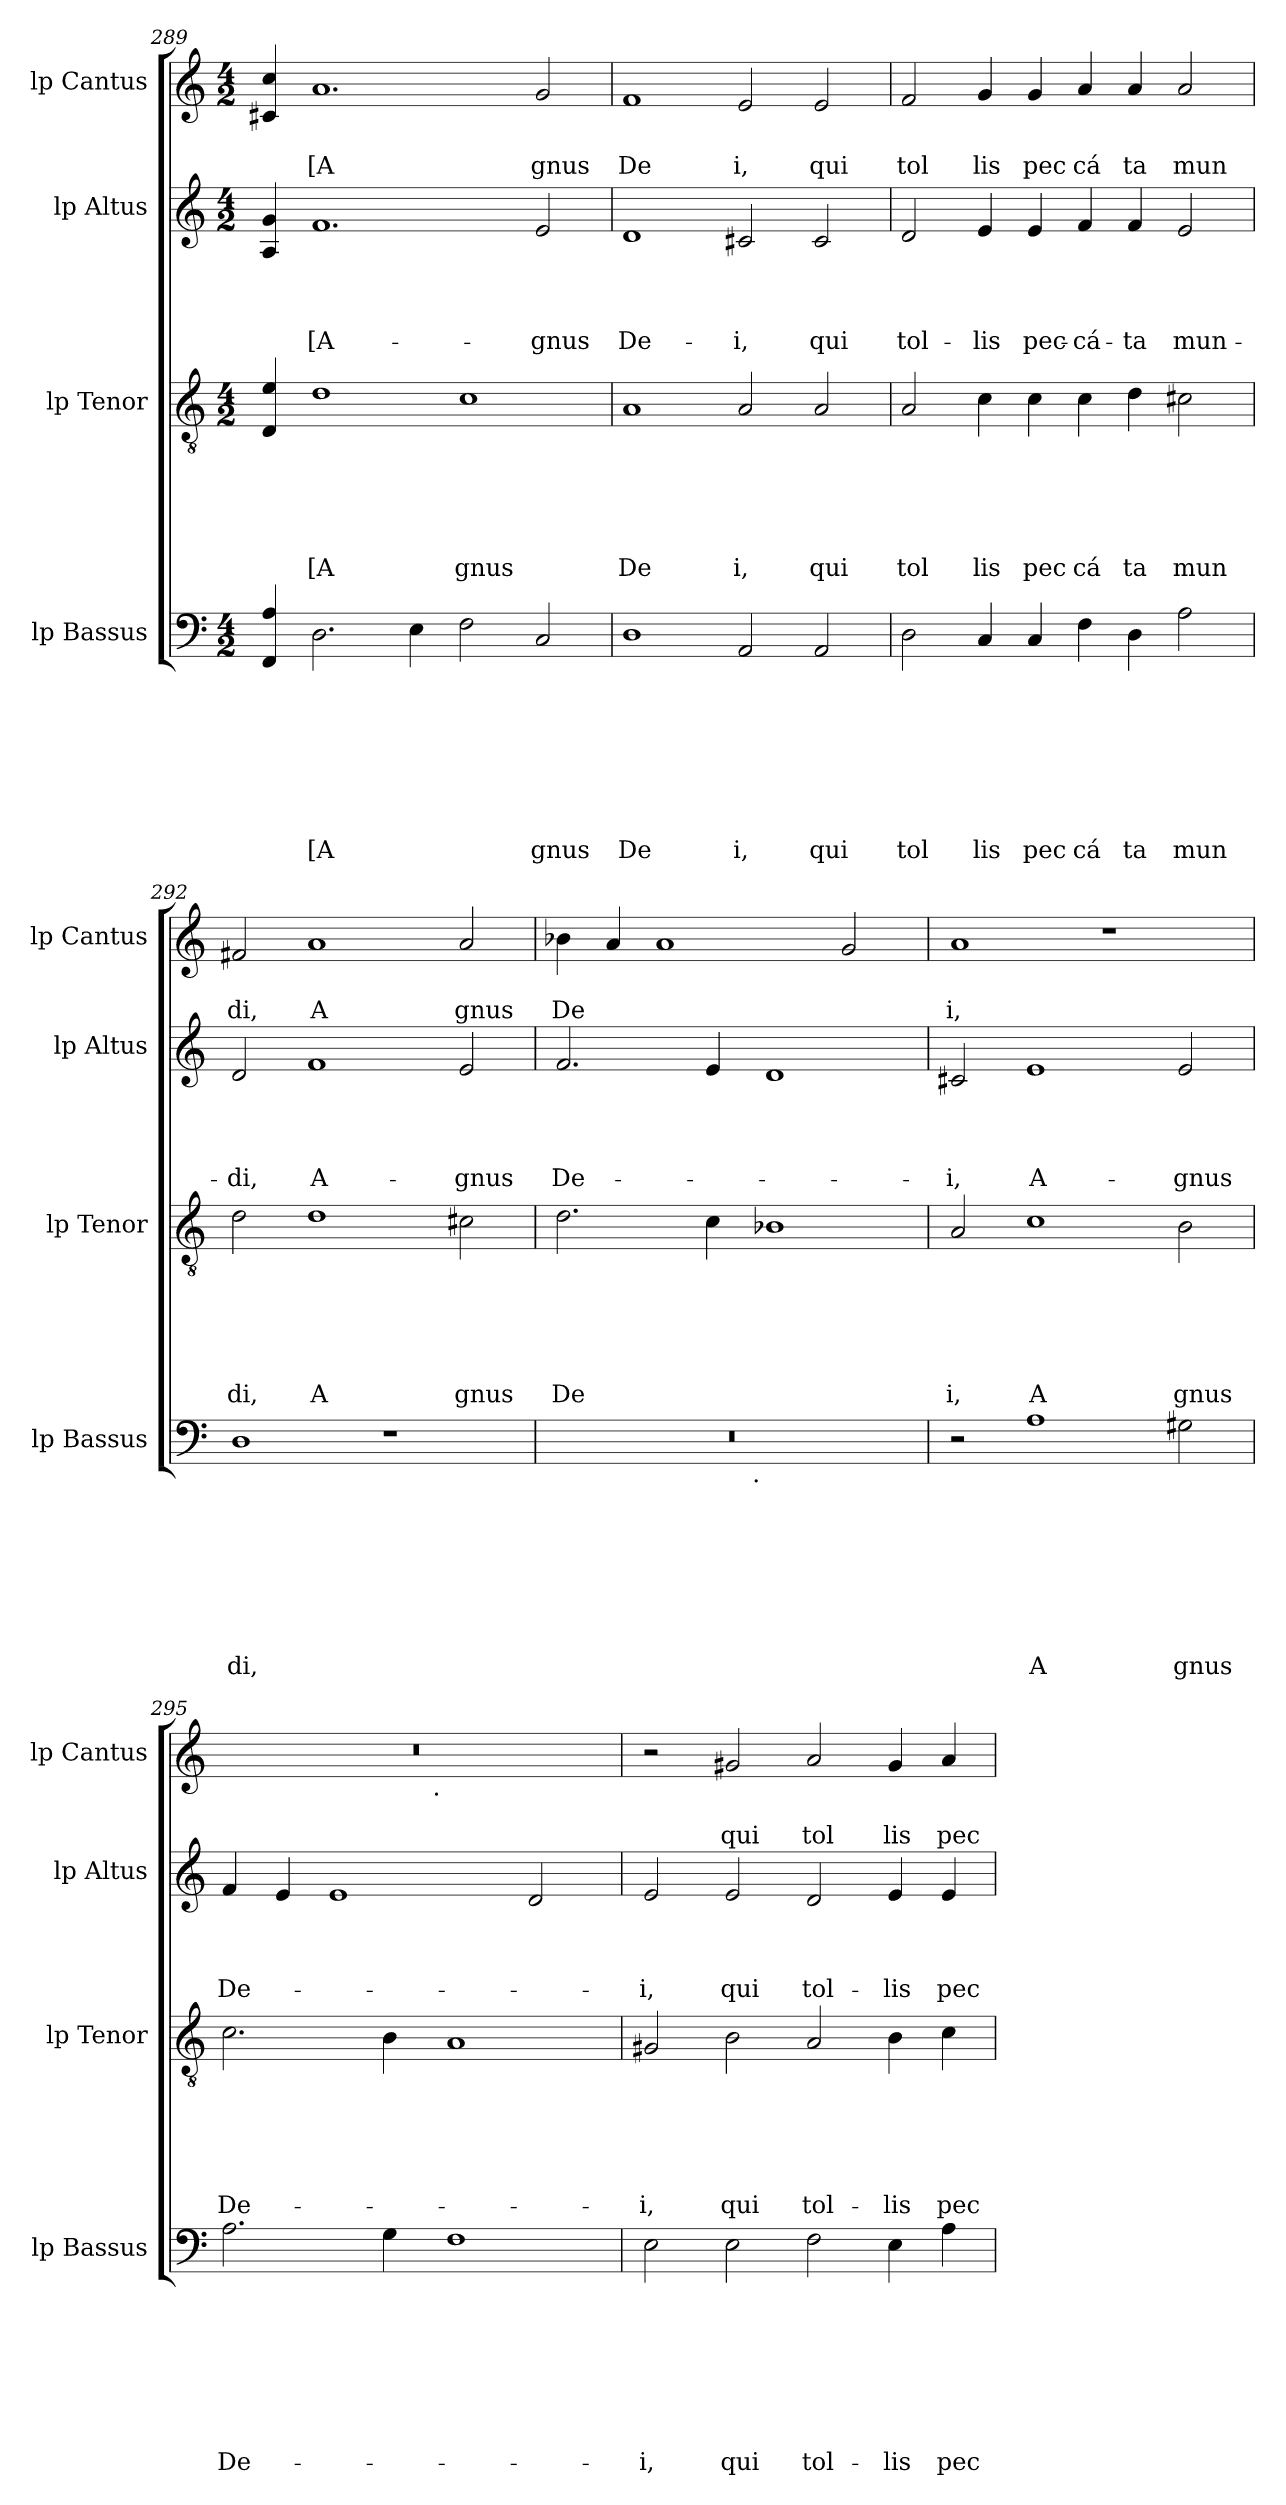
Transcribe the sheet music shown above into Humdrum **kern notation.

**kern	**text	**text	**text	**text	**text	**text	**text	**text	**kern	**text	**text	**text	**text	**text	**text	**kern	**text	**text	**text	**text	**kern	**text	**text
*part4	*part4	*part4	*part4	*part4	*part4	*part4	*part4	*part4	*part3	*part3	*part3	*part3	*part3	*part3	*part3	*part2	*part2	*part2	*part2	*part2	*part1	*part1	*part1
*staff4	*staff4	*staff4	*staff4	*staff4	*staff4	*staff4	*staff4	*staff4	*staff3	*staff3	*staff3	*staff3	*staff3	*staff3	*staff3	*staff2	*staff2	*staff2	*staff2	*staff2	*staff1	*staff1	*staff1
*I"lp Bassus	*	*	*	*	*	*	*	*	*I"lp Tenor	*	*	*	*	*	*	*I"lp Altus	*	*	*	*	*I"lp Cantus	*	*
*I'lp Bassus	*	*	*	*	*	*	*	*	*I'lp Tenor	*	*	*	*	*	*	*I'lp Altus	*	*	*	*	*I'lp Cantus	*	*
!!LO:PB:g=z
*clefF4	*	*	*	*	*	*	*	*	*clefGv2	*	*	*	*	*	*	*clefG2	*	*	*	*	*clefG2	*	*
*k[]	*	*	*	*	*	*	*	*	*k[]	*	*	*	*	*	*	*k[]	*	*	*	*	*k[]	*	*
*C:	*	*	*	*	*	*	*	*	*C:	*	*	*	*	*	*	*C:	*	*	*	*	*C:	*	*
*M4/2	*	*	*	*	*	*	*	*	*M4/2	*	*	*	*	*	*	*M4/2	*	*	*	*	*M4/2	*	*
=289	=289	=289	=289	=289	=289	=289	=289	=289	=289	=289	=289	=289	=289	=289	=289	=289	=289	=289	=289	=289	=289	=289	=289
4FF/ 4A/	.	.	.	.	.	.	.	.	4D/ 4e/	.	.	.	.	.	.	4A/ 4g/	.	.	.	.	4c#X/ 4cc/	.	.
!	!	!	!	!	!	!	!	!LO:LY:b	!	!	!	!	!	!	!LO:LY:b	!	!	!	!	!LO:LY:b	!	!	!LO:LY:b
2.D\	.	.	.	.	.	.	.	[A	1d	.	.	.	.	.	[A	1.f	.	.	.	[A-	1.a	.	[A
4E\	.	.	.	.	.	.	.	.	.	.	.	.	.	.	.	.	.	.	.	.	.	.	.
!	!	!	!	!	!	!	!	!	!	!	!	!	!	!	!LO:LY:b	!	!	!	!	!	!	!	!
2F\	.	.	.	.	.	.	.	.	1c	.	.	.	.	.	gnus	.	.	.	.	.	.	.	.
!	!	!	!	!	!	!	!	!LO:LY:b	!	!	!	!	!	!	!	!	!	!	!	!LO:LY:b	!	!	!LO:LY:b
2C/	.	.	.	.	.	.	.	gnus	.	.	.	.	.	.	.	2e/	.	.	.	-gnus	2g/	.	gnus
=290	=290	=290	=290	=290	=290	=290	=290	=290	=290	=290	=290	=290	=290	=290	=290	=290	=290	=290	=290	=290	=290	=290	=290
!	!	!	!	!	!	!	!	!LO:LY:b	!	!	!	!	!	!	!LO:LY:b	!	!	!	!	!LO:LY:b	!	!	!LO:LY:b
1D	.	.	.	.	.	.	.	De	1A	.	.	.	.	.	De	1d	.	.	.	De-	1f	.	De
!	!	!	!	!	!	!	!	!LO:LY:b	!	!	!	!	!	!	!LO:LY:b	!	!	!	!	!LO:LY:b	!	!	!LO:LY:b
2AA/	.	.	.	.	.	.	.	i,	2A/	.	.	.	.	.	i,	2c#X/	.	.	.	-i,	2e/	.	i,
!	!	!	!	!	!	!	!	!LO:LY:b	!	!	!	!	!	!	!LO:LY:b	!	!	!	!	!LO:LY:b	!	!	!LO:LY:b
2AA/	.	.	.	.	.	.	.	qui	2A/	.	.	.	.	.	qui	2c#/	.	.	.	qui	2e/	.	qui
=291	=291	=291	=291	=291	=291	=291	=291	=291	=291	=291	=291	=291	=291	=291	=291	=291	=291	=291	=291	=291	=291	=291	=291
!	!	!	!	!	!	!	!	!LO:LY:b	!	!	!	!	!	!	!LO:LY:b	!	!	!	!	!LO:LY:b	!	!	!LO:LY:b
2D\	.	.	.	.	.	.	.	tol	2A/	.	.	.	.	.	tol	2d/	.	.	.	tol-	2f/	.	tol
!	!	!	!	!	!	!	!	!LO:LY:b	!	!	!	!	!	!	!LO:LY:b	!	!	!	!	!LO:LY:b	!	!	!LO:LY:b
4C/	.	.	.	.	.	.	.	lis	4c\	.	.	.	.	.	lis	4e/	.	.	.	-lis	4g/	.	lis
!	!	!	!	!	!	!	!	!LO:LY:b	!	!	!	!	!	!	!LO:LY:b	!	!	!	!	!LO:LY:b	!	!	!LO:LY:b
4C/	.	.	.	.	.	.	.	pec	4c\	.	.	.	.	.	pec	4e/	.	.	.	pec-	4g/	.	pec
!	!	!	!	!	!	!	!	!LO:LY:b	!	!	!	!	!	!	!LO:LY:b	!	!	!	!	!LO:LY:b	!	!	!LO:LY:b
4F\	.	.	.	.	.	.	.	cá	4c\	.	.	.	.	.	cá	4f/	.	.	.	-cá-	4a/	.	cá
!	!	!	!	!	!	!	!	!LO:LY:b	!	!	!	!	!	!	!LO:LY:b	!	!	!	!	!LO:LY:b	!	!	!LO:LY:b
4D\	.	.	.	.	.	.	.	ta	4d\	.	.	.	.	.	ta	4f/	.	.	.	-ta	4a/	.	ta
!	!	!	!	!	!	!	!	!LO:LY:b	!	!	!	!	!	!	!LO:LY:b	!	!	!	!	!LO:LY:b	!	!	!LO:LY:b
2A\	.	.	.	.	.	.	.	mun	2c#X\	.	.	.	.	.	mun	2e/	.	.	.	mun-	2a/	.	mun
=292	=292	=292	=292	=292	=292	=292	=292	=292	=292	=292	=292	=292	=292	=292	=292	=292	=292	=292	=292	=292	=292	=292	=292
!	!	!	!	!	!	!	!	!LO:LY:b	!	!	!	!	!	!	!LO:LY:b	!	!	!	!	!LO:LY:b	!	!	!LO:LY:b
1D	.	.	.	.	.	.	.	di,	2d\	.	.	.	.	.	di,	2d/	.	.	.	-di,	2f#X/	.	di,
!	!	!	!	!	!	!	!	!	!	!	!	!	!	!	!LO:LY:b	!	!	!	!	!LO:LY:b	!	!	!LO:LY:b
.	.	.	.	.	.	.	.	.	1d	.	.	.	.	.	A	1f	.	.	.	A-	1a	.	A
1r	.	.	.	.	.	.	.	.	.	.	.	.	.	.	.	.	.	.	.	.	.	.	.
!	!	!	!	!	!	!	!	!	!	!	!	!	!	!	!LO:LY:b	!	!	!	!	!LO:LY:b	!	!	!LO:LY:b
.	.	.	.	.	.	.	.	.	2c#X\	.	.	.	.	.	gnus	2e/	.	.	.	-gnus	2a/	.	gnus
=293	=293	=293	=293	=293	=293	=293	=293	=293	=293	=293	=293	=293	=293	=293	=293	=293	=293	=293	=293	=293	=293	=293	=293
!	!	!	!	!	!	!	!	!	!	!	!	!	!	!	!LO:LY:b	!	!	!	!	!LO:LY:b	!	!	!LO:LY:b
*^	*	*	*	*	*	*	*	*	*	*	*	*	*	*	*	*	*	*	*	*	*	*	*
0r	2ryy	.	.	.	.	.	.	.	.	2.d\	.	.	.	.	.	De	2.f/	.	.	.	De-	4b-X\	.	De
.	.	.	.	.	.	.	.	.	.	.	.	.	.	.	.	.	.	.	.	.	.	4a/	.	.
.	4...ryy	.	.	.	.	.	.	.	.	.	.	.	.	.	.	.	.	.	.	.	.	1a	.	.
.	.	.	.	.	.	.	.	.	.	4c\	.	.	.	.	.	.	4e/	.	.	.	.	.	.	.
!	!LO:TX:b:t=.	!	!	!	!	!	!	!	!	!	!	!	!	!	!	!	!	!	!	!	!	!	!	!
.	1ryy	.	.	.	.	.	.	.	.	.	.	.	.	.	.	.	.	.	.	.	.	.	.	.
.	.	.	.	.	.	.	.	.	.	1B-X	.	.	.	.	.	.	1d	.	.	.	.	.	.	.
.	.	.	.	.	.	.	.	.	.	.	.	.	.	.	.	.	.	.	.	.	.	2g/	.	.
.	32ryy	.	.	.	.	.	.	.	.	.	.	.	.	.	.	.	.	.	.	.	.	.	.	.
=294	=294	=294	=294	=294	=294	=294	=294	=294	=294	=294	=294	=294	=294	=294	=294	=294	=294	=294	=294	=294	=294	=294	=294	=294
!	!	!	!	!	!	!	!	!	!	!	!	!	!	!	!	!LO:LY:b	!	!	!	!	!LO:LY:b	!	!	!LO:LY:b
*v	*v	*	*	*	*	*	*	*	*	*	*	*	*	*	*	*	*	*	*	*	*	*	*	*
2r	.	.	.	.	.	.	.	.	2A/	.	.	.	.	.	i,	2c#X/	.	.	.	-i,	1a	.	i,
!	!	!	!	!	!	!	!	!LO:LY:b	!	!	!	!	!	!	!LO:LY:b	!	!	!	!	!LO:LY:b	!	!	!
1A	.	.	.	.	.	.	.	A	1c	.	.	.	.	.	A	1e	.	.	.	A-	.	.	.
.	.	.	.	.	.	.	.	.	.	.	.	.	.	.	.	.	.	.	.	.	1r	.	.
!	!	!	!	!	!	!	!	!LO:LY:b	!	!	!	!	!	!	!LO:LY:b	!	!	!	!	!LO:LY:b	!	!	!
2G#X\	.	.	.	.	.	.	.	gnus	2B\	.	.	.	.	.	gnus	2e/	.	.	.	-gnus	.	.	.
!!LO:LB:g=z
=295	=295	=295	=295	=295	=295	=295	=295	=295	=295	=295	=295	=295	=295	=295	=295	=295	=295	=295	=295	=295	=295	=295	=295
!	!	!	!	!	!	!	!	!LO:LY:b	!	!	!	!	!	!	!LO:LY:b	!	!	!	!	!LO:LY:b	!	!	!
*	*	*	*	*	*	*	*	*	*	*	*	*	*	*	*	*	*	*	*	*	*^	*	*
2.A\	.	.	.	.	.	.	.	De-	2.c\	.	.	.	.	.	De-	4f/	.	.	.	De-	0r	2ryy	.	.
.	.	.	.	.	.	.	.	.	.	.	.	.	.	.	.	4e/	.	.	.	.	.	.	.	.
.	.	.	.	.	.	.	.	.	.	.	.	.	.	.	.	1e	.	.	.	.	.	4...ryy	.	.
4G\	.	.	.	.	.	.	.	.	4B\	.	.	.	.	.	.	.	.	.	.	.	.	.	.	.
!	!	!	!	!	!	!	!	!	!	!	!	!	!	!	!	!	!	!	!	!	!	!LO:TX:b:t=.	!	!
.	.	.	.	.	.	.	.	.	.	.	.	.	.	.	.	.	.	.	.	.	.	1ryy	.	.
1F	.	.	.	.	.	.	.	.	1A	.	.	.	.	.	.	.	.	.	.	.	.	.	.	.
.	.	.	.	.	.	.	.	.	.	.	.	.	.	.	.	2d/	.	.	.	.	.	.	.	.
.	.	.	.	.	.	.	.	.	.	.	.	.	.	.	.	.	.	.	.	.	.	32ryy	.	.
=296	=296	=296	=296	=296	=296	=296	=296	=296	=296	=296	=296	=296	=296	=296	=296	=296	=296	=296	=296	=296	=296	=296	=296	=296
!	!	!	!	!	!	!	!	!LO:LY:b	!	!	!	!	!	!	!LO:LY:b	!	!	!	!	!LO:LY:b	!	!	!	!
*	*	*	*	*	*	*	*	*	*	*	*	*	*	*	*	*	*	*	*	*	*v	*v	*	*
2E\	.	.	.	.	.	.	.	-i,	2G#X/	.	.	.	.	.	-i,	2e/	.	.	.	-i,	2r	.	.
!	!	!	!	!	!	!	!	!LO:LY:b	!	!	!	!	!	!	!LO:LY:b	!	!	!	!	!LO:LY:b	!	!	!LO:LY:b
2E\	.	.	.	.	.	.	.	qui	2B\	.	.	.	.	.	qui	2e/	.	.	.	qui	2g#X/	.	qui
!	!	!	!	!	!	!	!	!LO:LY:b	!	!	!	!	!	!	!LO:LY:b	!	!	!	!	!LO:LY:b	!	!	!LO:LY:b
2F\	.	.	.	.	.	.	.	tol-	2A/	.	.	.	.	.	tol-	2d/	.	.	.	tol-	2a/	.	tol
!	!	!	!	!	!	!	!	!LO:LY:b	!	!	!	!	!	!	!LO:LY:b	!	!	!	!	!LO:LY:b	!	!	!LO:LY:b
4E\	.	.	.	.	.	.	.	-lis	4B\	.	.	.	.	.	-lis	4e/	.	.	.	-lis	4g#/	.	lis
!	!	!	!	!	!	!	!	!LO:LY:b	!	!	!	!	!	!	!LO:LY:b	!	!	!	!	!LO:LY:b	!	!	!LO:LY:b
4A\	.	.	.	.	.	.	.	pec-	4c\	.	.	.	.	.	pec-	4e/	.	.	.	pec-	4a/	.	pec
=	=	=	=	=	=	=	=	=	=	=	=	=	=	=	=	=	=	=	=	=	=	=	=
*-	*-	*-	*-	*-	*-	*-	*-	*-	*-	*-	*-	*-	*-	*-	*-	*-	*-	*-	*-	*-	*-	*-	*-
